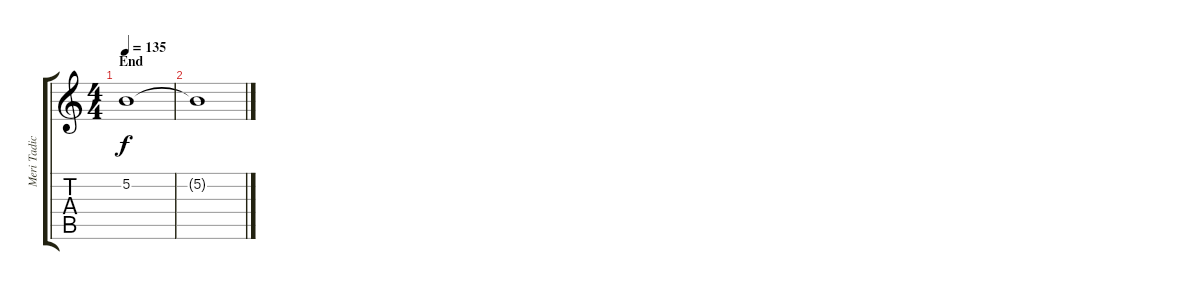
\track ("Meri Tadic" "Meri Tadic") {instrument violin}
\staff {score tabs}
\tuning (B4 Gb4 D4 A3 E3 B2) {hide}
\ts (4 4)
\section ("" "End")
\tempo 135
\clef g2
\ks c
5.2.1{dy f volume 0} |
5.2{t}.1
